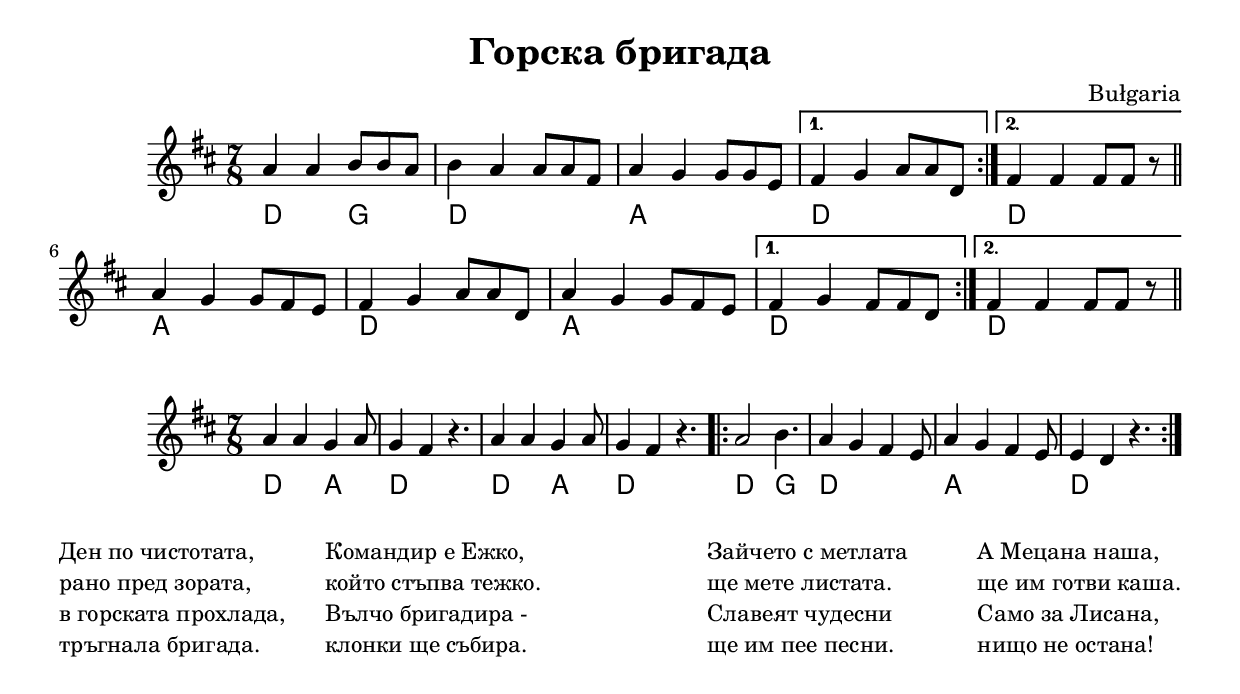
\version "2.20.0"
\include "deutsch.ly"

instrumental = \relative c'' {
  \clef treble
  \key d \major
  \time 7/8
  \set Timing.beatStructure = #'(2 2 3)

  \repeat volta 2 {
    a4 a h8 h a | h4 a a8 a fis | a4 g g8 g e |
  }
  \alternative {{
    fis4 g a8 a d, |
  }{
    fis4 fis fis8 fis r | \bar "||"
  }}

  \repeat volta 2 {
    a4 g g8 fis e | fis4 g a8 a d, | a'4 g g8 fis e |
  }
  \alternative {{
    fis4 g fis8 fis d |
  }{
    fis4 fis fis8 fis r | \bar "||"
  }}
}
instrumentalChords = \chordmode {
  \germanChords
  \set chordNameLowercaseMinor = ##t

  d2 g4. | d2 s4. | a2 s4. |
  d2 s4. |
  d2 s4. |
  a2 s4. | d2 s4. | a2 s4. |
  d2 s4. |
  d2 s4. |
}

vocal = \relative c' {
  \clef treble
  \key d \major
  \time 7/8

  a'4 a g a8 | g4 fis r4. | a4 a g a8 | g4 fis r4. |
  \repeat volta 2 {
    a2 h4. | a4 g fis e8 | a4 g fis e8 | e4 d r4. |
  }

}
vocalChords = \chordmode {
  \germanChords
  \set chordNameLowercaseMinor = ##t

  d2 a4. | d2 s4. | d2 a4. | d2 s4. |
  d2 g4. | d2 s4. | a2 s4. | d2 s4. |
}

\header {
  title = "Горска бригада"
  composer = Bułgaria
}

\score {
  <<
    \new Staff  \instrumental
    \new ChordNames \instrumentalChords
  >>
}

\score {
  <<
    \new Staff \vocal
    \new ChordNames \vocalChords
  >>
}

\markup {
  \fill-line {
    \column {
      \line { Ден по чистотата, }
      \line { рано пред зората, }
      \line { в горската прохлада, }
      \line { тръгнала бригада. }
    }
    \column {
      \line { Командир е Ежко, }
      \line { който стъпва тежко. }
      \line { Вълчо бригадира - }
      \line { клонки ще събира. }
    }
    \column {
      \line { Зайчето с метлата }
      \line { ще мете листата. }
      \line { Славеят чудесни }
      \line { ще им пее песни. }
    }
    \column {
      \line { А Мецана наша, }
      \line { ще им готви каша. }
      \line { Само за Лисана, }
      \line { нищо не остана! }
    }
  }
}
